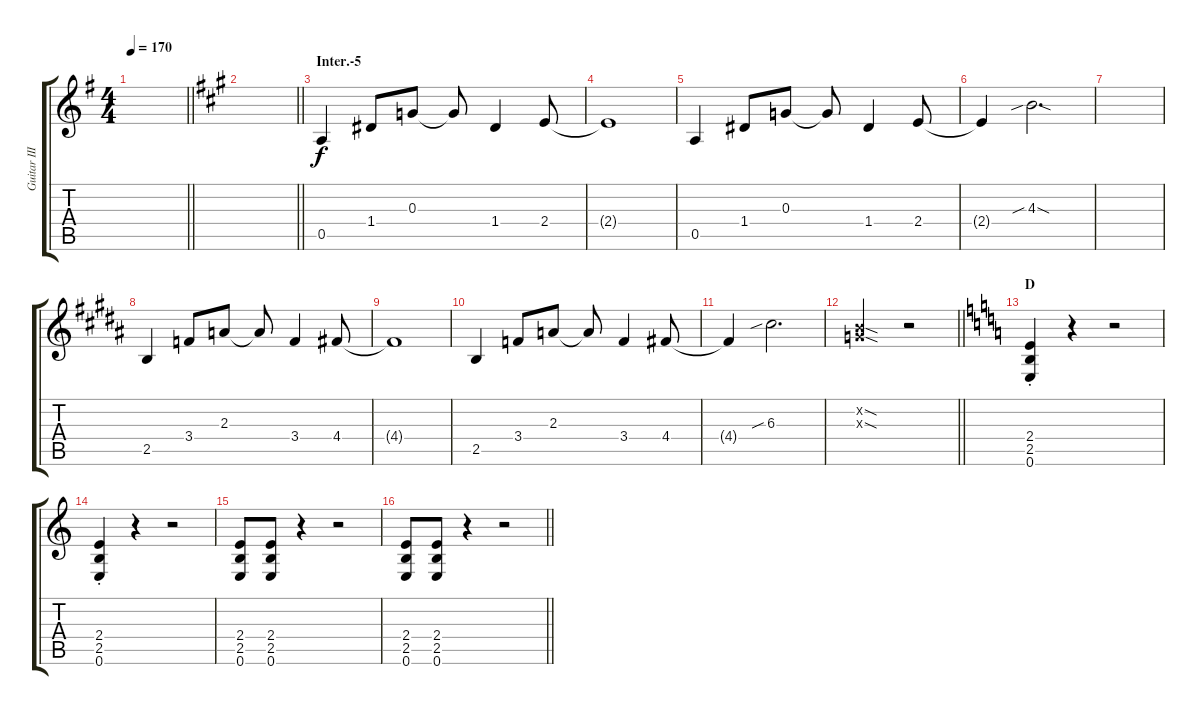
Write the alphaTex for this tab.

\track ("Guitar III(Kawaguchi Norimi/\"Christina\")" "Guitar III") {instrument overdrivenguitar}
\staff {score tabs}
\tuning (E4 B3 G3 D3 A2 E2) {hide}
\ts (4 4)
\tempo 170
\clef g2
\barLineRight lightlight
\ks g
|
\barLineRight lightlight
\ks a
|
\section ("" "Inter.-5")
0.5.4 1.4.8 0.3.8 0.3{t}.8 1.4.4 2.4.8 |
2.4{t}.1 |
0.5.4 1.4.8 0.3.8 0.3{t}.8 1.4.4 2.4.8 |
2.4{t}.4 4.3{sib sod}.2{d} |
|
\ks b
2.5.4 3.4.8 2.3.8 2.3{t}.8 3.4.4 4.4.8 |
4.4{t}.1 |
2.5.4 3.4.8 2.3.8 2.3{t}.8 3.4.4 4.4.8 |
4.4{t}.4 6.3{sib}.2{d} |
\barLineRight lightlight
(0.2{sod x} 0.3{sod x}).2 r.2 |
\section ("" "D")
\ks c
(2.4{st} 2.5{st} 0.6{st}).4 r.4 r.2 |
(2.4{st} 2.5{st} 0.6{st}).4 r.4 r.2 |
(2.4 2.5 0.6).8 (2.4 2.5 0.6).8 r.4 r.2 |
\barLineRight lightlight
(2.4 2.5 0.6).8 (2.4 2.5 0.6).8 r.4 r.2
